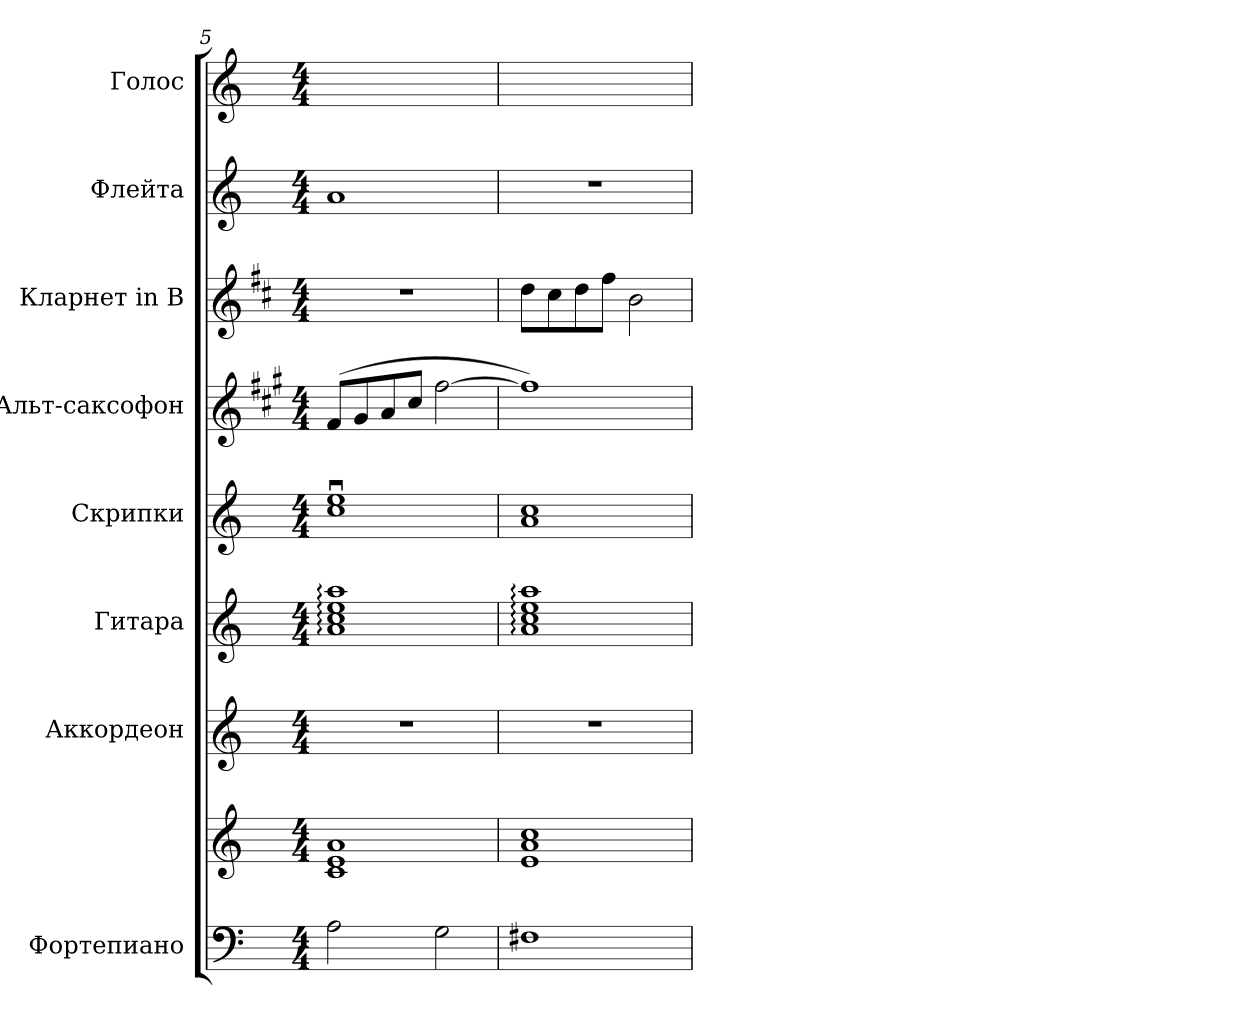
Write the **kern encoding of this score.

**kern	**kern	**kern	**kern	**kern	**kern	**kern	**kern	**kern
*part8	*part8	*part7	*part6	*part5	*part4	*part3	*part2	*part1
*staff9	*staff8	*staff7	*staff6	*staff5	*staff4	*staff3	*staff2	*staff1
*I"Фортепиано	*	*I"Аккордеон	*I"Гитара	*I"Скрипки	*I"Альт-саксофон	*I"Кларнет in B	*I"Флейта	*I"Голос
*clefF4	*clefG2	*clefG2	*clefG2	*clefG2	*clefG2	*clefG2	*clefG2	*clefG2
*	*	*	*ITrd7c12	*	*ITrd5c9	*ITrd1c2	*	*
*k[]	*k[]	*k[]	*k[]	*k[]	*k[]	*k[]	*k[]	*k[]
*C:	*C:	*C:	*C:	*C:	*C:	*C:	*C:	*C:
*M4/4	*M4/4	*M4/4	*M4/4	*M4/4	*M4/4	*M4/4	*M4/4	*M4/4
=5	=5	=5	=5	=5	=5	=5	=5	=5
2Ai\	1ci 1ei 1ai	1r	1Ai: 1ci: 1ei: 1ai:	1cciu 1eeiu	(8Ai/L	1r	1ai	1ryy
.	.	.	.	.	8Bi/	.	.	.
.	.	.	.	.	8ci/	.	.	.
.	.	.	.	.	8ei/J	.	.	.
2Gi\	.	.	.	.	[>2ai\	.	.	.
=6	=6	=6	=6	=6	=6	=6	=6	=6
1F#Xi	1ei 1ai 1cci	1r	1Ai: 1ci: 1ei: 1ai:	1ai 1cci	1ai])	8cci\L	1r	1ryy
.	.	.	.	.	.	8bi\	.	.
.	.	.	.	.	.	8cci\	.	.
.	.	.	.	.	.	8eei\J	.	.
.	.	.	.	.	.	2ai\	.	.
=	=	=	=	=	=	=	=	=
*-	*-	*-	*-	*-	*-	*-	*-	*-
